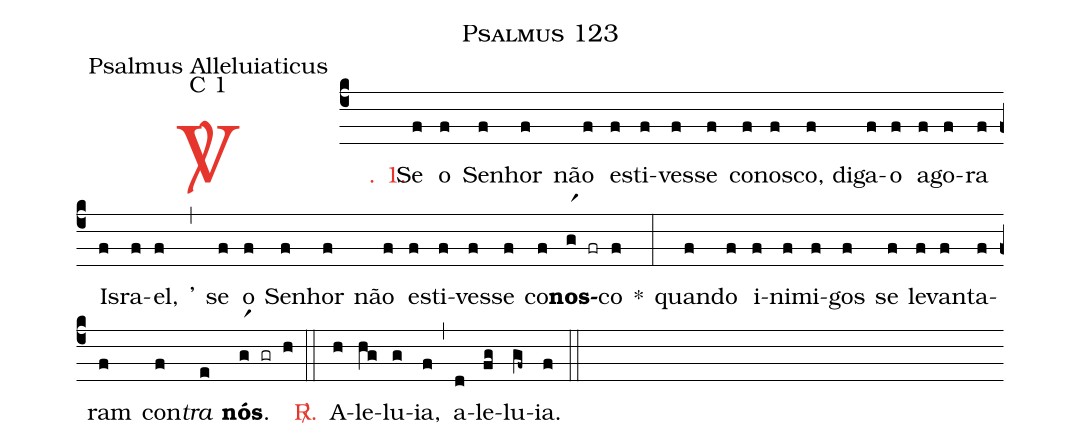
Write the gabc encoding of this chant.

name: Psalmus 123;
office-part: Psalmus Alleluiaticus;
mode: C 1;
%%
(c4)

<c><sp>V/</sp>. 1.</c>() Se(f) o(f) Se(f)nhor(f) não(f) es(f)ti(f)ves(f)se(f) co(f)nos(f)co, di(f)ga-(f)o(f) a(f)go(f)ra(f) Is(f)ra(f)el,(f) <v>{\large'}</v>(,) se(f) o(f) Se(f)nhor(f) não(f) es(f)ti(f)ves(f)se(f) co(f)<b>nos</b>(gr1 fr)co(f) *(:) quan(f)do(f) i(f)ni(f)mi(f)gos(f) se(f) le(f)van(f)ta(f)ram(f) con(f)<i>tra</i>(e) <b>nós</b>.(gr1 gr h)

(::)

<nlba><c><sp>R/</sp>.</c>() A</nlba>(h)le(hg)lu(g)ia,(f) (,) a(d)le(fg)lu(gf~)ia.(f)

(::)
